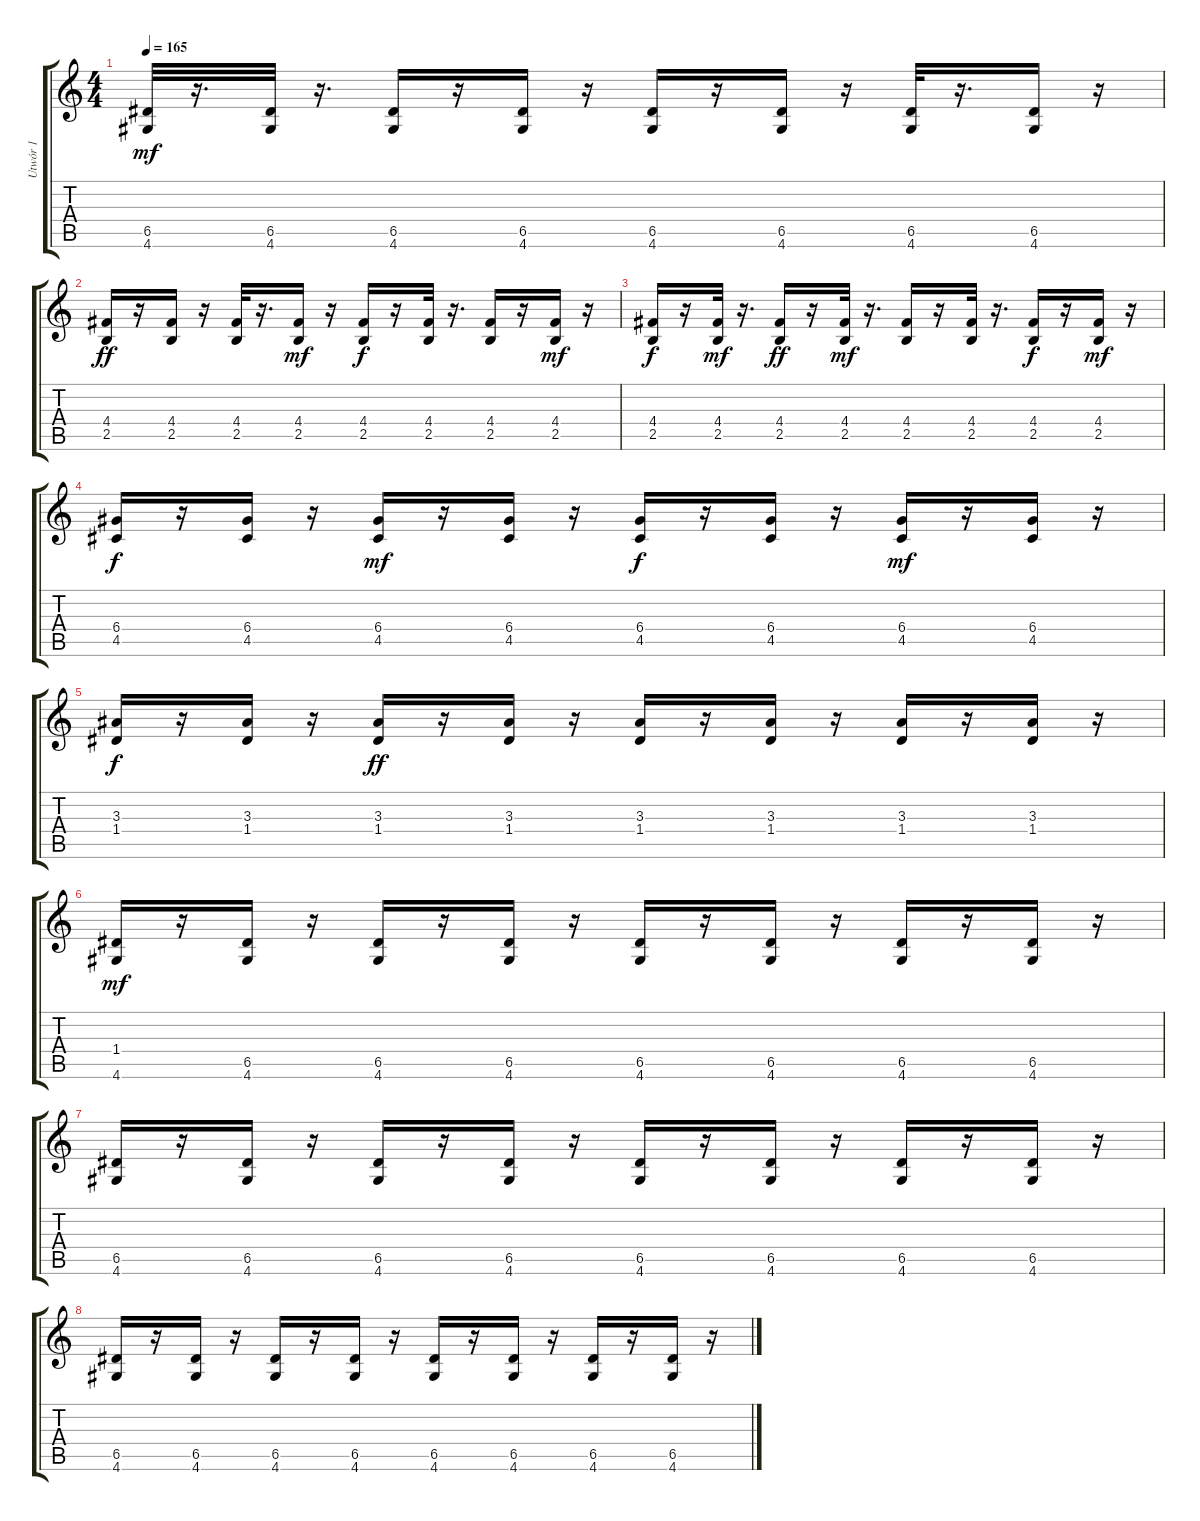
\track ("Utwór 1" "Utwór 1") {instrument distortionguitar}
\staff {score tabs}
\tuning (E4 B3 G3 D3 A2 E2) {hide}
\ts (4 4)
\tempo 165
\clef g2
\ks c
(6.5 4.6).32{dy mf} r.16{d} (6.5 4.6).32 r.16{d} (6.5 4.6).16 r.16 (6.5 4.6).16 r.16 (6.5 4.6).16 r.16 (6.5 4.6).16 r.16 (6.5 4.6).32 r.16{d} (6.5 4.6).16 r.16 |
(4.4 2.5).16{dy ff} r.16 (4.4 2.5).16 r.16 (4.4 2.5).32 r.16{d} (4.4 2.5).16{dy mf} r.16 (4.4 2.5).16{dy f} r.16 (4.4 2.5).32 r.16{d} (4.4 2.5).16 r.16 (4.4 2.5).16{dy mf} r.16 |
(4.4 2.5).16{dy f} r.16 (4.4 2.5).32{dy mf} r.16{d} (4.4 2.5).16{dy ff} r.16 (4.4 2.5).32{dy mf} r.16{d} (4.4 2.5).16 r.16 (4.4 2.5).32 r.16{d} (4.4 2.5).16{dy f} r.16 (4.4 2.5).16{dy mf} r.16 |
(6.4 4.5).16{dy f} r.16 (6.4 4.5).16 r.16 (6.4 4.5).16{dy mf} r.16 (6.4 4.5).16 r.16 (6.4 4.5).16{dy f} r.16 (6.4 4.5).16 r.16 (6.4 4.5).16{dy mf} r.16 (6.4 4.5).16 r.16 |
(3.3 1.4).16{dy f} r.16 (3.3 1.4).16 r.16 (3.3 1.4).16{dy ff} r.16 (3.3 1.4).16 r.16 (3.3 1.4).16 r.16 (3.3 1.4).16 r.16 (3.3 1.4).16 r.16 (3.3 1.4).16 r.16 |
(1.4 4.6).16{dy mf} r.16 (6.5 4.6).16 r.16 (6.5 4.6).16 r.16 (6.5 4.6).16 r.16 (6.5 4.6).16 r.16 (6.5 4.6).16 r.16 (6.5 4.6).16 r.16 (6.5 4.6).16 r.16 |
(6.5 4.6).16 r.16 (6.5 4.6).16 r.16 (6.5 4.6).16 r.16 (6.5 4.6).16 r.16 (6.5 4.6).16 r.16 (6.5 4.6).16 r.16 (6.5 4.6).16 r.16 (6.5 4.6).16 r.16 |
(6.5 4.6).16 r.16 (6.5 4.6).16 r.16 (6.5 4.6).16 r.16 (6.5 4.6).16 r.16 (6.5 4.6).16 r.16 (6.5 4.6).16 r.16 (6.5 4.6).16 r.16 (6.5 4.6).16 r.16
